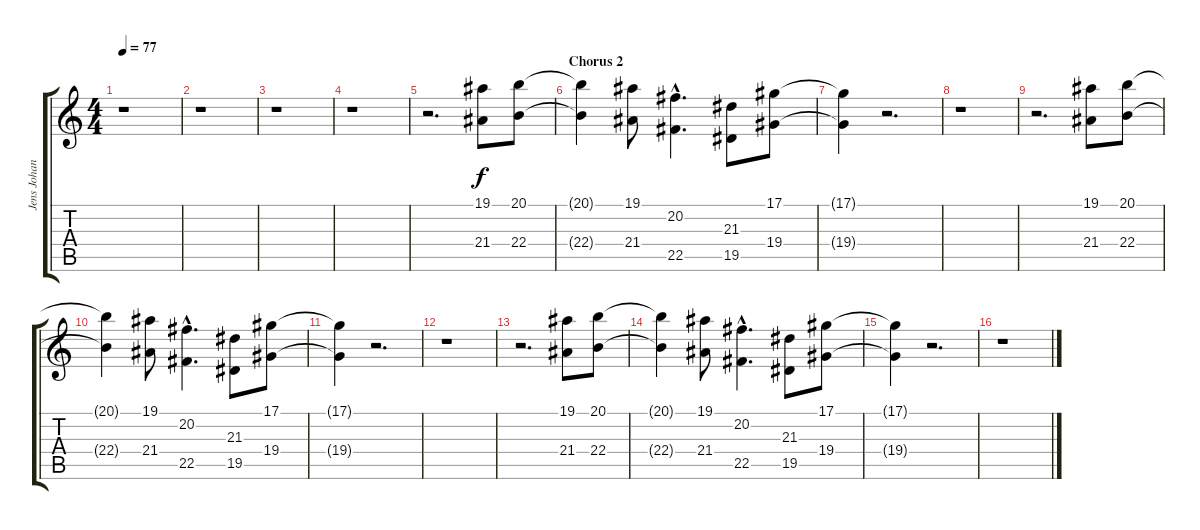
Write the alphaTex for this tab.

\track ("Jens Johansson" "Jens Johan") {instrument choiraahs}
\staff {score tabs}
\tuning (Eb4 Bb3 Gb3 Db3 Ab2 Eb2) {hide}
\ts (4 4)
\tempo 77
\clef g2
\ks c
r.1{dy f} |
r.1 |
r.1 |
r.1 |
r.2{d} (19.1 21.4).8 (20.1 22.4).8 |
\section ("" "Chorus 2")
(20.1{t} 22.4{t}).4 (19.1 21.4).8 (20.2{hac} 22.5{hac}).4{d} (21.3 19.5).8 (17.1 19.4).8 |
(17.1{t} 19.4{t}).4 r.2{d} |
r.1 |
r.2{d} (19.1 21.4).8 (20.1 22.4).8 |
(20.1{t} 22.4{t}).4 (19.1 21.4).8 (20.2{hac} 22.5{hac}).4{d} (21.3 19.5).8 (17.1 19.4).8 |
(17.1{t} 19.4{t}).4 r.2{d} |
r.1 |
r.2{d} (19.1 21.4).8 (20.1 22.4).8 |
(20.1{t} 22.4{t}).4 (19.1 21.4).8 (20.2{hac} 22.5{hac}).4{d} (21.3 19.5).8 (17.1 19.4).8 |
(17.1{t} 19.4{t}).4 r.2{d} |
r.1
